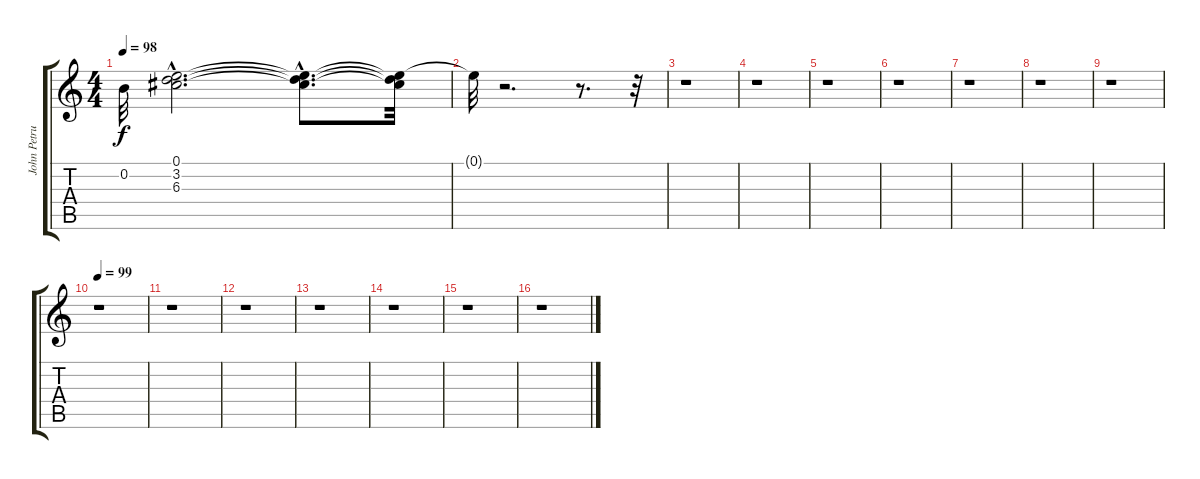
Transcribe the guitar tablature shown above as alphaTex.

\track ("John Petrucci (clean)" "John Petru") {instrument acousticguitarsteel}
\staff {score tabs}
\tuning (E4 B3 G3 D3 A2 E2) {hide}
\ts (4 4)
\tempo 98
\clef g2
\ks c
0.2.32{dy f} (0.1{hac} 3.2{hac} 6.3{hac}).2{d} (0.1{hac t} 3.2{hac t} 6.3{hac t}).8{d} (0.1{t} 3.2{t} 6.3{t}).32 |
0.1{t}.32 r.2{d} r.8{d} r.32 |
r.1 |
r.1 |
r.1 |
r.1 |
r.1 |
r.1 |
r.1 |
\tempo 99
r.1 |
r.1 |
r.1 |
r.1 |
r.1 |
r.1 |
r.1
